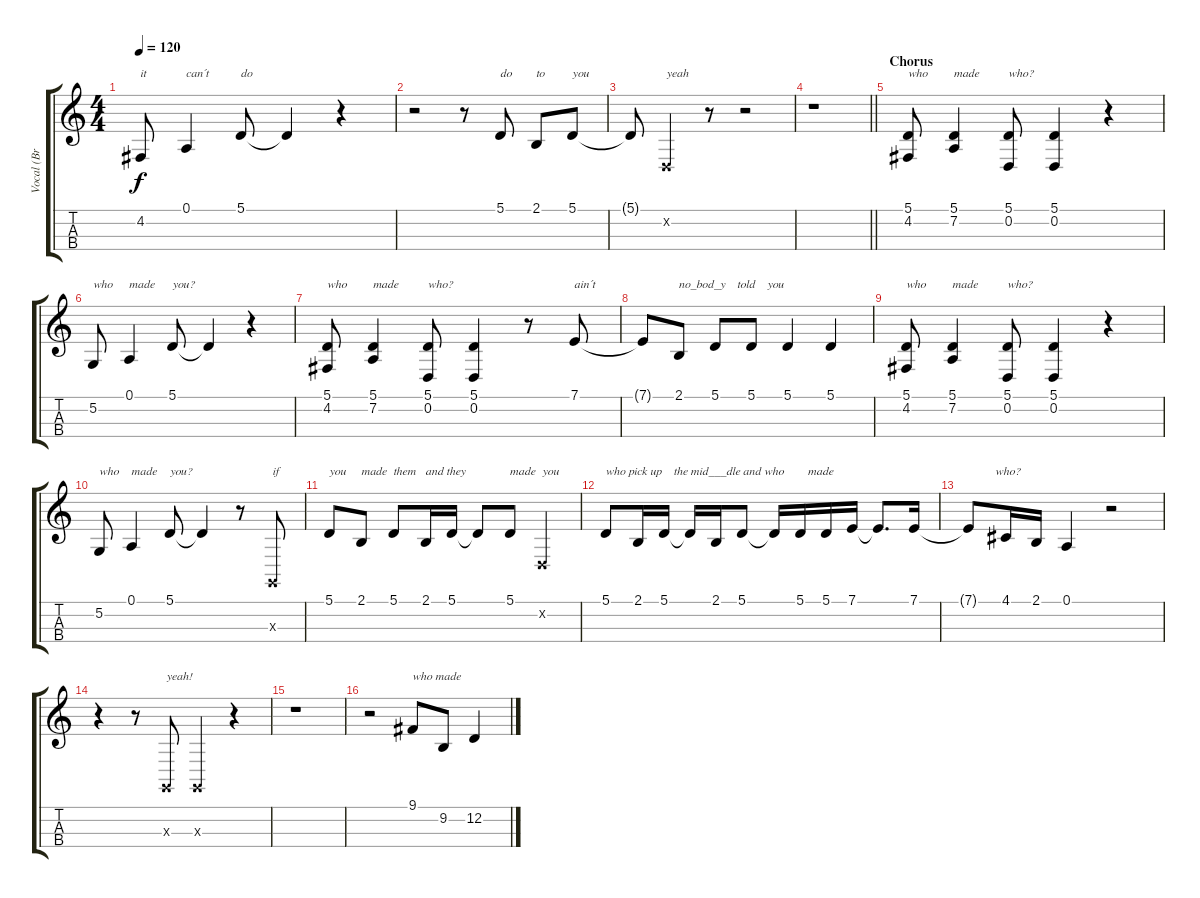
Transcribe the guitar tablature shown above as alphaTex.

\track (" Vocal (Brian)" " Vocal (Br") {instrument cello}
\staff {score tabs}
\tuning (A3 D3 G2 C2) {hide}
\ts (4 4)
\tempo 120
\clef g2
\ks c
4.2.8{txt "it" dy f} 0.1.4{txt "can´t"} 5.1.8{txt "do"} 5.1{t}.4 r.4 |
r.2 r.8 5.1.8{txt "do"} 2.1.8{txt "to"} 5.1.8{txt "you"} |
5.1{t}.8 0.2{x}.4{txt "yeah"} r.8 r.2 |
\barLineRight lightlight
r.1 |
\section ("" "Chorus")
(5.1 4.2).8{txt "who"} (5.1 7.2).4{txt "made"} (5.1 0.2).8{txt "who?"} (5.1 0.2).4 r.4 |
5.2.8{txt "who"} 0.1.4{txt "made"} 5.1.8{txt "you?"} 5.1{t}.4 r.4 |
(5.1 4.2).8{txt "who"} (5.1 7.2).4{txt "made"} (5.1 0.2).8{txt "who?"} (5.1 0.2).4 r.8 7.1.8{txt "ain´t"} |
7.1{t}.8 2.1.8{txt "no_bod_y    told    you"} 5.1.8 5.1.8 5.1.4 5.1.4 |
(5.1 4.2).8{txt "who"} (5.1 7.2).4{txt "made"} (5.1 0.2).8{txt "who?"} (5.1 0.2).4 r.4 |
5.2.8{txt "who"} 0.1.4{txt "made"} 5.1.8{txt "you?"} 5.1{t}.4 r.8 0.3{x}.8{txt "if"} |
5.1.8{txt "you"} 2.1.8{txt "made"} 5.1.8{txt "them"} 2.1.16{txt "and they"} 5.1.16{txt " "} 5.1{t}.8{txt " "} 5.1.8{txt "made"} 0.2{x}.4{txt "you"} |
5.1.8{txt "who pick up    the mid___dle and who        made "} 2.1.16 5.1.16 5.1{t}.16 2.1.16 5.1.8 5.1{t}.16 5.1.16 5.1.16 7.1.16 7.1{t}.8{d} 7.1.16 |
7.1{t}.8{txt "         who?"} 4.1.16 2.1.16 0.1.4 r.2 |
r.4 r.8 0.3{x}.8{txt "yeah!"} 0.3{x}.4 r.4 |
r.1 |
r.2 9.1.8{txt "who made"} 9.2.8 12.2.4
